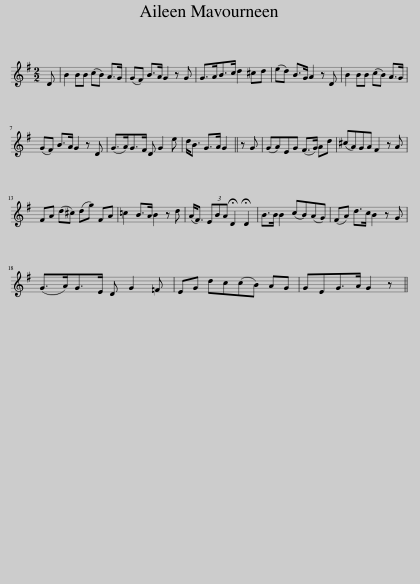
X:1
L:1/8
M:2/2
I:linebreak $
K:G
V:1 treble
V:1
 D | B2 BB (cB) A>G | (GF) B>A G2 z G | G>AB>c d2 ^cd | (ed) B>G A2 z D | %5
 B2 BB (cB) A>G |$ (GF) B>A G2 z D | (G>A)G>F D G2 e | d<B G>A G2 || z G | %10
 (GA)EG (F>G) Ad | (^cA)GA F2 z A |$ FA (d^c) (dg) FA | =c2 B>A B2 z d | (A<F) (3EBA !fermata!D2 !fermata!D2 | %15
 B>B B2 (cB)(AG) | (FA) d>c B2 z G |$ (G>A)G>E D G2 =F | EG dc(cB) AG | GEG>A G2 z || %20
